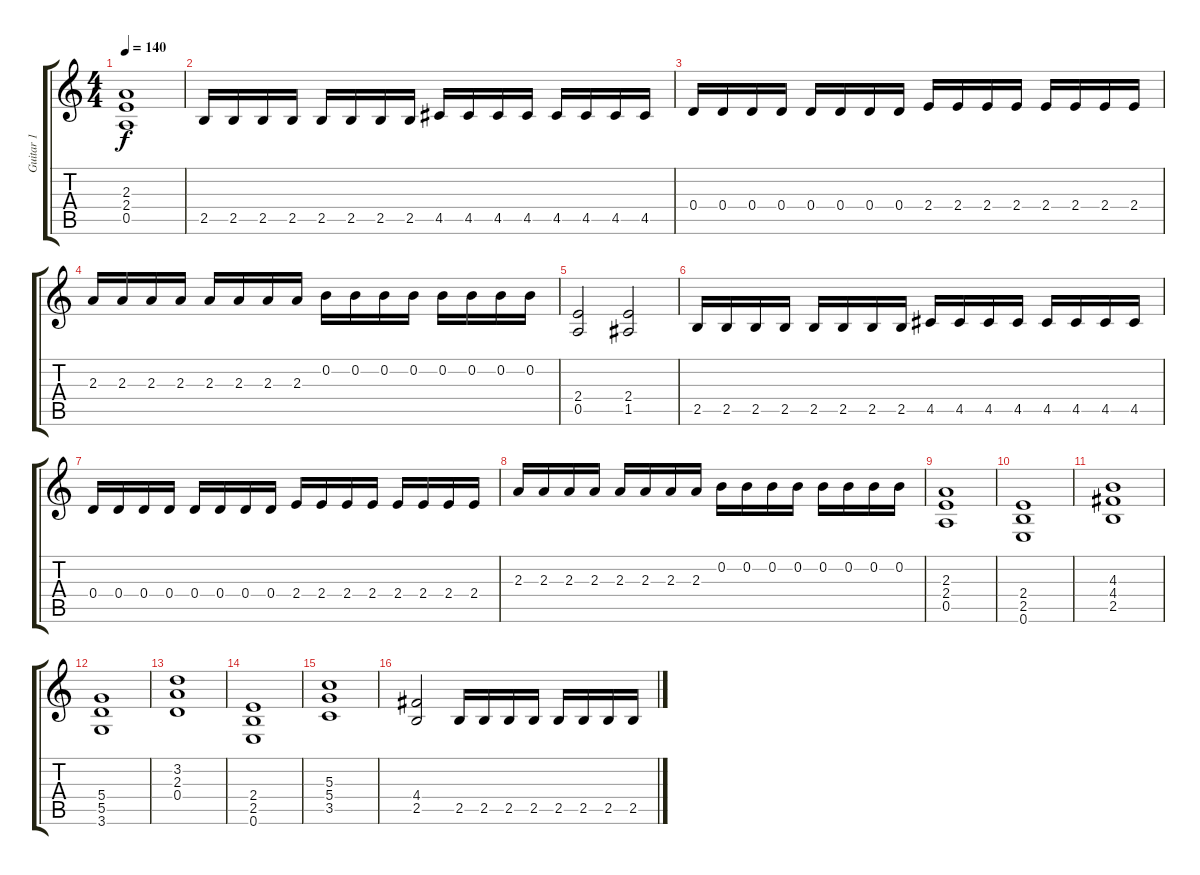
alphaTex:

\track ("Guitar 1" "Guitar 1") {instrument distortionguitar}
\staff {score tabs}
\tuning (E4 B3 G3 D3 A2 E2) {hide}
\ts (4 4)
\tempo 140
\clef g2
\ks c
(2.3{t} 2.4{t} 0.5{t}).1{dy f} |
2.5.16 2.5.16 2.5.16 2.5.16 2.5.16 2.5.16 2.5.16 2.5.16 4.5.16 4.5.16 4.5.16 4.5.16 4.5.16 4.5.16 4.5.16 4.5.16 |
0.4.16 0.4.16 0.4.16 0.4.16 0.4.16 0.4.16 0.4.16 0.4.16 2.4.16 2.4.16 2.4.16 2.4.16 2.4.16 2.4.16 2.4.16 2.4.16 |
2.3.16 2.3.16 2.3.16 2.3.16 2.3.16 2.3.16 2.3.16 2.3.16 0.2.16 0.2.16 0.2.16 0.2.16 0.2.16 0.2.16 0.2.16 0.2.16 |
(2.4 0.5).2 (2.4 1.5).2 |
2.5.16 2.5.16 2.5.16 2.5.16 2.5.16 2.5.16 2.5.16 2.5.16 4.5.16 4.5.16 4.5.16 4.5.16 4.5.16 4.5.16 4.5.16 4.5.16 |
0.4.16 0.4.16 0.4.16 0.4.16 0.4.16 0.4.16 0.4.16 0.4.16 2.4.16 2.4.16 2.4.16 2.4.16 2.4.16 2.4.16 2.4.16 2.4.16 |
2.3.16 2.3.16 2.3.16 2.3.16 2.3.16 2.3.16 2.3.16 2.3.16 0.2.16 0.2.16 0.2.16 0.2.16 0.2.16 0.2.16 0.2.16 0.2.16 |
(2.3 2.4 0.5).1 |
(2.4 2.5 0.6).1 |
(4.3 4.4 2.5).1 |
(5.4 5.5 3.6).1 |
(3.2 2.3 0.4).1 |
(2.4 2.5 0.6).1 |
(5.3 5.4 3.5).1 |
(4.4 2.5).2 2.5.16 2.5.16 2.5.16 2.5.16 2.5.16 2.5.16 2.5.16 2.5.16
